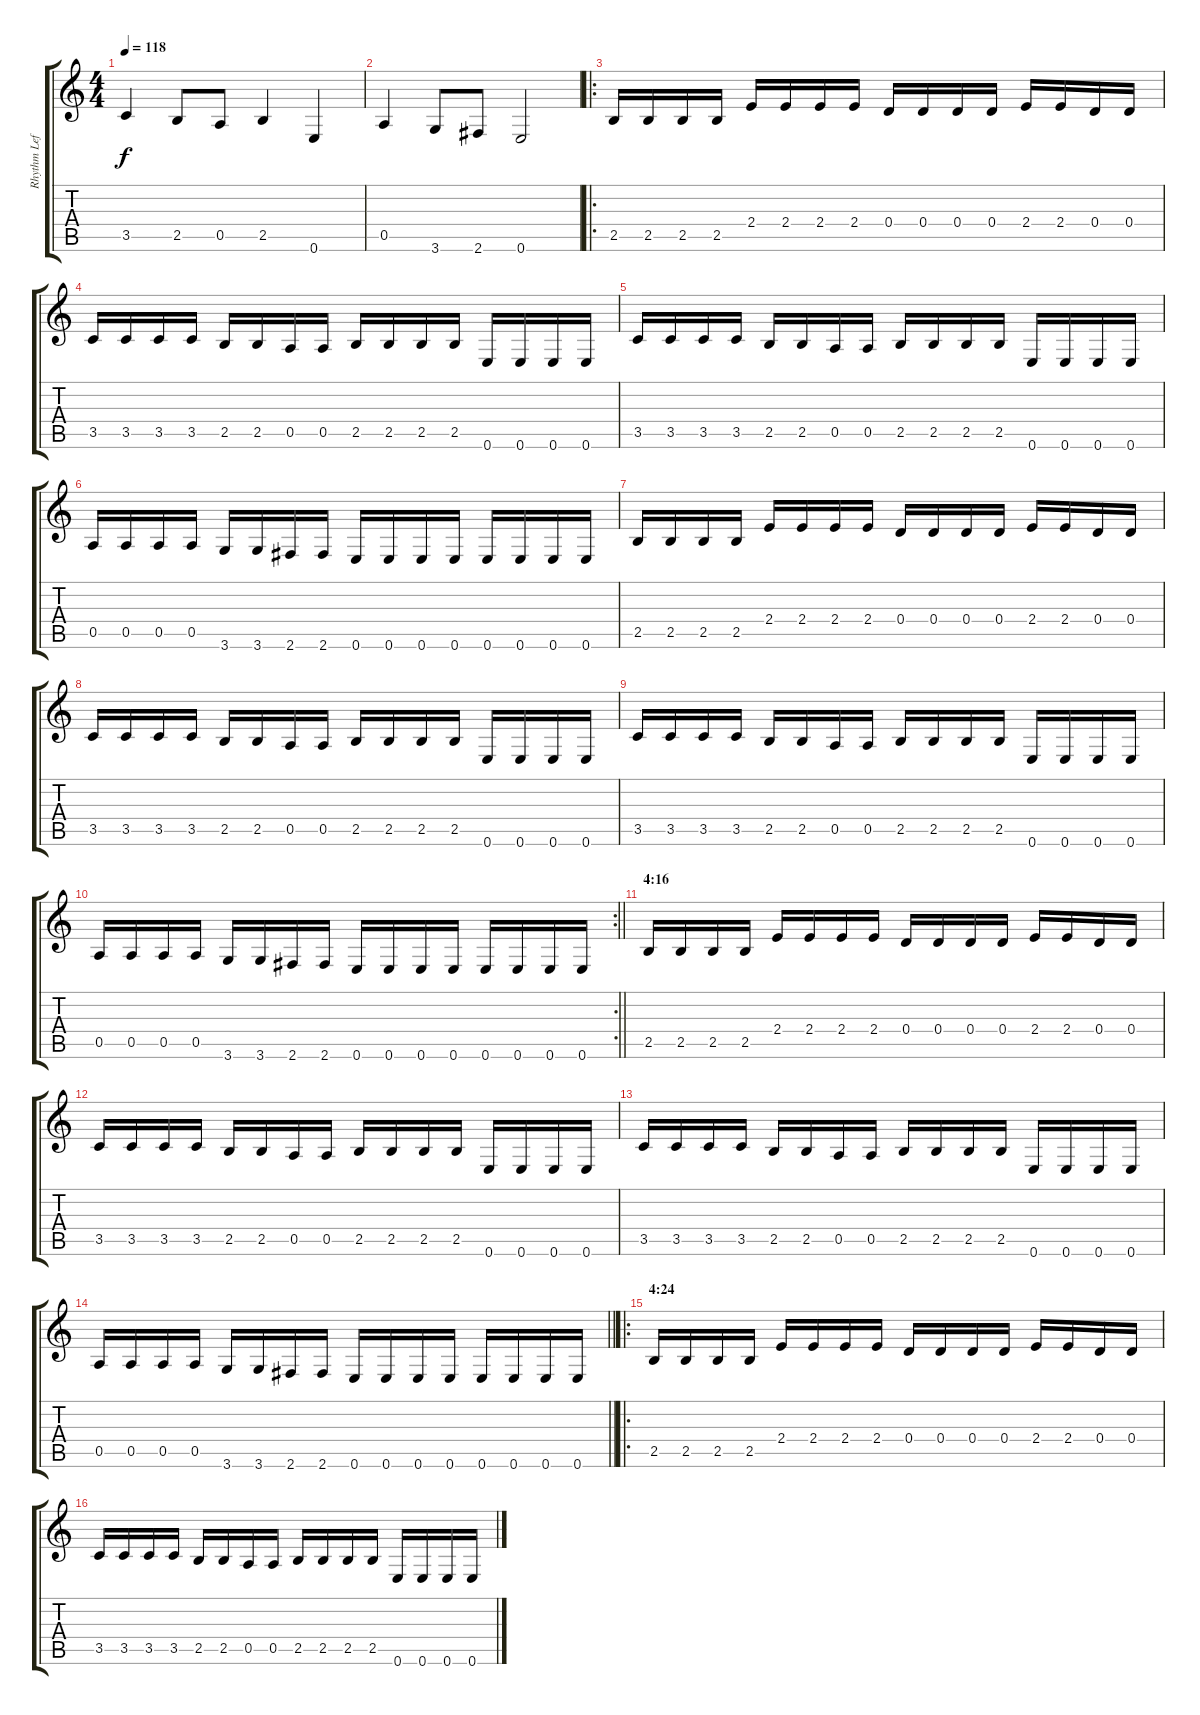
\track ("Rhythm Left" "Rhythm Lef") {instrument distortionguitar}
\staff {score tabs}
\tuning (E4 B3 G3 D3 A2 E2) {hide}
\ts (4 4)
\tempo 118
\clef g2
\ks c
3.5.4{dy f} 2.5.8 0.5.8 2.5.4 0.6.4 |
0.5.4 3.6.8 2.6.8 0.6.2 |
\ro
2.5.16 2.5.16 2.5.16 2.5.16 2.4.16 2.4.16 2.4.16 2.4.16 0.4.16 0.4.16 0.4.16 0.4.16 2.4.16 2.4.16 0.4.16 0.4.16 |
3.5.16 3.5.16 3.5.16 3.5.16 2.5.16 2.5.16 0.5.16 0.5.16 2.5.16 2.5.16 2.5.16 2.5.16 0.6.16 0.6.16 0.6.16 0.6.16 |
3.5.16 3.5.16 3.5.16 3.5.16 2.5.16 2.5.16 0.5.16 0.5.16 2.5.16 2.5.16 2.5.16 2.5.16 0.6.16 0.6.16 0.6.16 0.6.16 |
0.5.16 0.5.16 0.5.16 0.5.16 3.6.16 3.6.16 2.6.16 2.6.16 0.6.16 0.6.16 0.6.16 0.6.16 0.6.16 0.6.16 0.6.16 0.6.16 |
2.5.16 2.5.16 2.5.16 2.5.16 2.4.16 2.4.16 2.4.16 2.4.16 0.4.16 0.4.16 0.4.16 0.4.16 2.4.16 2.4.16 0.4.16 0.4.16 |
3.5.16 3.5.16 3.5.16 3.5.16 2.5.16 2.5.16 0.5.16 0.5.16 2.5.16 2.5.16 2.5.16 2.5.16 0.6.16 0.6.16 0.6.16 0.6.16 |
3.5.16 3.5.16 3.5.16 3.5.16 2.5.16 2.5.16 0.5.16 0.5.16 2.5.16 2.5.16 2.5.16 2.5.16 0.6.16 0.6.16 0.6.16 0.6.16 |
\rc 2
\barLineRight lightlight
0.5.16 0.5.16 0.5.16 0.5.16 3.6.16 3.6.16 2.6.16 2.6.16 0.6.16 0.6.16 0.6.16 0.6.16 0.6.16 0.6.16 0.6.16 0.6.16 |
\section ("" "4:16")
2.5.16 2.5.16 2.5.16 2.5.16 2.4.16 2.4.16 2.4.16 2.4.16 0.4.16 0.4.16 0.4.16 0.4.16 2.4.16 2.4.16 0.4.16 0.4.16 |
3.5.16 3.5.16 3.5.16 3.5.16 2.5.16 2.5.16 0.5.16 0.5.16 2.5.16 2.5.16 2.5.16 2.5.16 0.6.16 0.6.16 0.6.16 0.6.16 |
3.5.16 3.5.16 3.5.16 3.5.16 2.5.16 2.5.16 0.5.16 0.5.16 2.5.16 2.5.16 2.5.16 2.5.16 0.6.16 0.6.16 0.6.16 0.6.16 |
\barLineRight lightlight
0.5.16 0.5.16 0.5.16 0.5.16 3.6.16 3.6.16 2.6.16 2.6.16 0.6.16 0.6.16 0.6.16 0.6.16 0.6.16 0.6.16 0.6.16 0.6.16 |
\ro
\section ("" "4:24")
2.5.16 2.5.16 2.5.16 2.5.16 2.4.16 2.4.16 2.4.16 2.4.16 0.4.16 0.4.16 0.4.16 0.4.16 2.4.16 2.4.16 0.4.16 0.4.16 |
3.5.16 3.5.16 3.5.16 3.5.16 2.5.16 2.5.16 0.5.16 0.5.16 2.5.16 2.5.16 2.5.16 2.5.16 0.6.16 0.6.16 0.6.16 0.6.16
